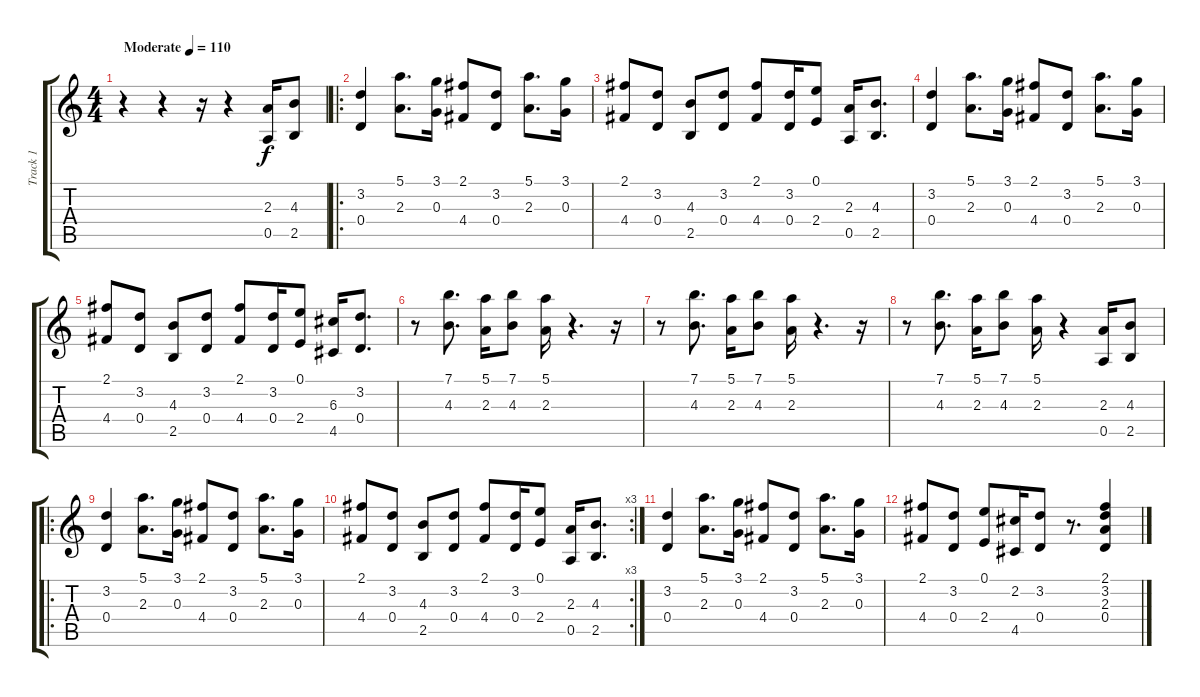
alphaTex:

\track ("Track 1" "Track 1") {instrument acousticguitarsteel}
\staff {score tabs}
\tuning (E4 B3 G3 D3 A2 E2) {hide}
\ts (4 4)
\tempo (110 "Moderate")
\clef g2
\ks c
r.4{dy f instrument acousticguitarsteel} r.4 r.16 r.4 (2.3 0.5).16 (4.3 2.5).8 |
\ro
(3.2 0.4).4 (5.1 2.3).8{d} (3.1 0.3).16 (2.1 4.4).8 (3.2 0.4).8 (5.1 2.3).8{d} (3.1 0.3).16 |
(2.1 4.4).8 (3.2 0.4).8 (4.3 2.5).8 (3.2 0.4).8 (2.1 4.4).8 (3.2 0.4).16 (0.1 2.4).8 (2.3 0.5).16 (4.3 2.5).8{d} |
(3.2 0.4).4 (5.1 2.3).8{d} (3.1 0.3).16 (2.1 4.4).8 (3.2 0.4).8 (5.1 2.3).8{d} (3.1 0.3).16 |
(2.1 4.4).8 (3.2 0.4).8 (4.3 2.5).8 (3.2 0.4).8 (2.1 4.4).8 (3.2 0.4).16 (0.1 2.4).8 (6.3 4.5).16 (3.2 0.4).8{d} |
r.8 (7.1 4.3).8{d} (5.1 2.3).16 (7.1 4.3).8 (5.1 2.3).16 r.4{d} r.16 |
r.8 (7.1 4.3).8{d} (5.1 2.3).16 (7.1 4.3).8 (5.1 2.3).16 r.4{d} r.16 |
r.8 (7.1 4.3).8{d} (5.1 2.3).16 (7.1 4.3).8 (5.1 2.3).16 r.4 (2.3 0.5).16 (4.3 2.5).8 |
\ro
(3.2 0.4).4 (5.1 2.3).8{d} (3.1 0.3).16 (2.1 4.4).8 (3.2 0.4).8 (5.1 2.3).8{d} (3.1 0.3).16 |
\rc 3
(2.1 4.4).8 (3.2 0.4).8 (4.3 2.5).8 (3.2 0.4).8 (2.1 4.4).8 (3.2 0.4).16 (0.1 2.4).8 (2.3 0.5).16 (4.3 2.5).8{d} |
(3.2 0.4).4 (5.1 2.3).8{d} (3.1 0.3).16 (2.1 4.4).8 (3.2 0.4).8 (5.1 2.3).8{d} (3.1 0.3).16 |
(2.1 4.4).8 (3.2 0.4).8 (0.1 2.4).8 (2.2 4.5).16 (3.2 0.4).8 r.8{d} (2.1 3.2 2.3 0.4).4
